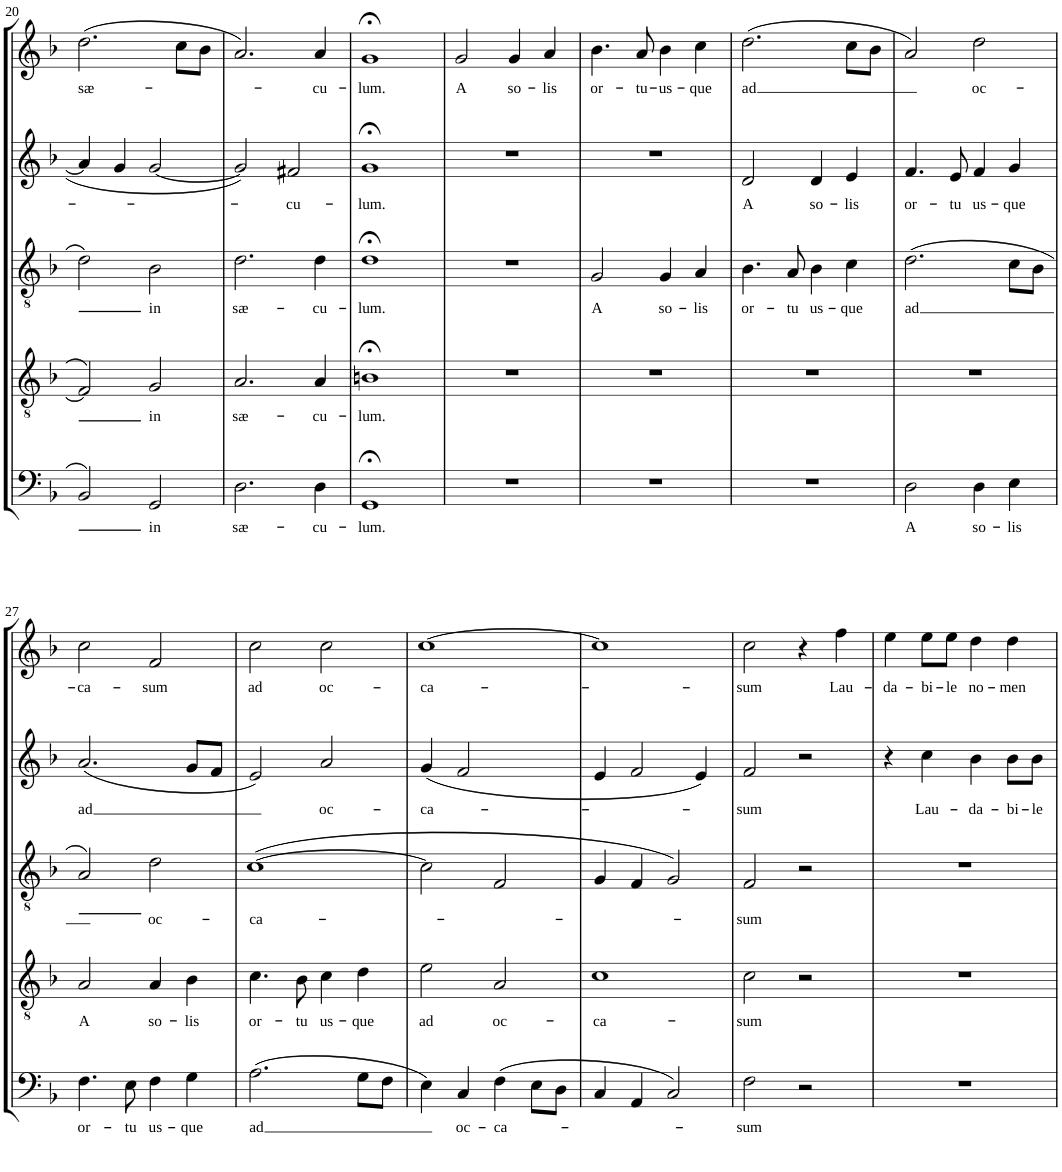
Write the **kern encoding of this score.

**kern	**text	**kern	**text	**kern	**text	**kern	**text	**kern	**text
*part5	*part5	*part4	*part4	*part3	*part3	*part2	*part2	*part1	*part1
*staff5	*staff5	*staff4	*staff4	*staff3	*staff3	*staff2	*staff2	*staff1	*staff1
*I"Basso	*	*I"Tenore	*	*I"Alto	*	*I"Alto	*	*I"Canto	*
!!LO:PB:g=z
*clefF4	*	*clefGv2	*	*clefGv2	*	*clefG2	*	*clefG2	*
*Trd7c12	*	*	*	*	*	*	*	*	*
*k[b-]	*	*k[b-]	*	*k[b-]	*	*k[b-]	*	*k[b-]	*
*F:	*	*F:	*	*F:	*	*F:	*	*F:	*
*M4/4	*	*M4/4	*	*M4/4	*	*M4/4	*	*M4/4	*
*met(c)	*	*met(c)	*	*met(c)	*	*met(c)	*	*met(c)	*
=20	=20	=20	=20	=20	=20	=20	=20	=20	=20
!	!	!	!	!	!	!	!LO:LY:b	!	!LO:LY:b
2BB-/	.	2F/]	.	2d\	.	4a/]	-­-	(2.dd\	sæ-
.	.	.	.	.	.	4g/	.	.	.
!	!LO:LY:b	!	!LO:LY:b	!	!LO:LY:b	!	!	!	!
2GG/	in	2G/	in	2B-\	in	[2g/	.	.	.
.	.	.	.	.	.	.	.	8cc\L	.
.	.	.	.	.	.	.	.	8b-\J	.
=21	=21	=21	=21	=21	=21	=21	=21	=21	=21
!	!LO:LY:b	!	!LO:LY:b	!	!LO:LY:b	!	!	!	!
2.D\	sæ-	2.A/	sæ-	2.d\	sæ-	2g/]	.	2.a/)	.
!	!	!	!	!	!	!	!LO:LY:b	!	!
.	.	.	.	.	.	2f#X/	-cu-	.	.
!	!LO:LY:b	!	!LO:LY:b	!	!LO:LY:b	!	!	!	!LO:LY:b
4D\	-cu-	4A/	-cu-	4d\	-cu-	.	.	4a/	-cu-
=22	=22	=22	=22	=22	=22	=22	=22	=22	=22
!	!LO:LY:b	!	!LO:LY:b	!	!LO:LY:b	!	!LO:LY:b	!	!LO:LY:b
1GG;<	-lum.	1Bn;<	-lum.	1d;<	-lum.	1g;<	-lum.	1g;<	-lum.
=23	=23	=23	=23	=23	=23	=23	=23	=23	=23
!	!	!	!	!	!	!	!	!	!LO:LY:b
1r	.	1r	.	1r	.	1r	.	2g/	A
!	!	!	!	!	!	!	!	!	!LO:LY:b
.	.	.	.	.	.	.	.	4g/	so-
!	!	!	!	!	!	!	!	!	!LO:LY:b
.	.	.	.	.	.	.	.	4a/	-lis
=24	=24	=24	=24	=24	=24	=24	=24	=24	=24
!	!	!	!	!	!LO:LY:b	!	!	!	!LO:LY:b
1r	.	1r	.	2G/	A	1r	.	4.b-\	or-
!	!	!	!	!	!	!	!	!	!LO:LY:b
.	.	.	.	.	.	.	.	8a/	-tu-
!	!	!	!	!	!LO:LY:b	!	!	!	!LO:LY:b
.	.	.	.	4G/	so-	.	.	4b-\	-us-
!	!	!	!	!	!LO:LY:b	!	!	!	!LO:LY:b
.	.	.	.	4A/	-lis	.	.	4cc\	-que
=25	=25	=25	=25	=25	=25	=25	=25	=25	=25
!	!	!	!	!	!LO:LY:b	!	!LO:LY:b	!	!LO:LY:b
1r	.	1r	.	4.B-\	or-	2d/	A	(2.dd\	ad
!	!	!	!	!	!LO:LY:b	!	!	!	!
.	.	.	.	8A/	-tu	.	.	.	.
!	!	!	!	!	!LO:LY:b	!	!LO:LY:b	!	!
.	.	.	.	4B-\	us-	4d/	so-	.	.
!	!	!	!	!	!LO:LY:b	!	!LO:LY:b	!	!
.	.	.	.	4c\	-que	4e/	-lis	8cc\L	.
.	.	.	.	.	.	.	.	8b-\J	.
=26	=26	=26	=26	=26	=26	=26	=26	=26	=26
!	!LO:LY:b	!	!	!	!LO:LY:b	!	!LO:LY:b	!	!
2D\	A	1r	.	(2.d\	ad	4.f/	or-	2a/)	.
!	!	!	!	!	!	!	!LO:LY:b	!	!
.	.	.	.	.	.	8e/	-tu	.	.
!	!LO:LY:b	!	!	!	!	!	!LO:LY:b	!	!LO:LY:b
4D\	so-	.	.	.	.	4f/	us-	2dd\	oc-
!	!LO:LY:b	!	!	!	!	!	!LO:LY:b	!	!
4E\	-lis	.	.	8c\L	.	4g/	-que	.	.
.	.	.	.	8B-\J	.	.	.	.	.
!!LO:LB:g=z
=27	=27	=27	=27	=27	=27	=27	=27	=27	=27
!	!LO:LY:b	!	!LO:LY:b	!	!	!	!LO:LY:b	!	!LO:LY:b
4.F\	or-	2A/	A	2A/)	.	(2.a/	ad	2cc\	-ca-
!	!LO:LY:b	!	!	!	!	!	!	!	!
8E\	-tu	.	.	.	.	.	.	.	.
!	!LO:LY:b	!	!LO:LY:b	!	!LO:LY:b	!	!	!	!LO:LY:b
4F\	us-	4A/	so-	2d\	oc-	.	.	2f/	-sum
!	!LO:LY:b	!	!LO:LY:b	!	!	!	!	!	!
4G\	-que	4B-\	-lis	.	.	8g/L	.	.	.
.	.	.	.	.	.	8f/J	.	.	.
=28	=28	=28	=28	=28	=28	=28	=28	=28	=28
!	!LO:LY:b	!	!LO:LY:b	!	!LO:LY:b	!	!	!	!LO:LY:b
(2.A\	ad	4.c\	or-	([1c	-ca-	2e/)	.	2cc\	ad
!	!	!	!LO:LY:b	!	!	!	!	!	!
.	.	8B-\	-tu	.	.	.	.	.	.
!	!	!	!LO:LY:b	!	!	!	!LO:LY:b	!	!LO:LY:b
.	.	4c\	us-	.	.	2a/	oc-	2cc\	oc-
!	!	!	!LO:LY:b	!	!	!	!	!	!
8G\L	.	4d\	-que	.	.	.	.	.	.
8F\J	.	.	.	.	.	.	.	.	.
=29	=29	=29	=29	=29	=29	=29	=29	=29	=29
!	!	!	!LO:LY:b	!	!	!	!LO:LY:b	!	!LO:LY:b
4E\)	.	2e\	ad	2c\]	.	(4g/	-ca-	[1cc	-ca-
!	!LO:LY:b	!	!	!	!	!	!	!	!
4C/	oc-	.	.	.	.	2f/	.	.	.
!	!LO:LY:b	!	!LO:LY:b	!	!	!	!	!	!
(4F\	-ca-	2A/	oc-	2F/	.	.	.	.	.
8E\L	.	.	.	.	.	4ryy	.	.	.
8D\J	.	.	.	.	.	.	.	.	.
=30	=30	=30	=30	=30	=30	=30	=30	=30	=30
!	!	!	!LO:LY:b	!	!	!	!	!	!
4C/	.	1c	-ca-	4G/	.	4e/	.	1cc]	.
4AA/	.	.	.	4F/	.	2f/	.	.	.
2C/)	.	.	.	2G/)	.	.	.	.	.
.	.	.	.	.	.	4e/)	.	.	.
=31	=31	=31	=31	=31	=31	=31	=31	=31	=31
!	!LO:LY:b	!	!LO:LY:b	!	!LO:LY:b	!	!LO:LY:b	!	!LO:LY:b
2F\	-sum	2c\	-sum	2F/	-sum	2f/	-sum	2cc\	-sum
2r	.	2r	.	2r	.	2r	.	4r	.
!	!	!	!	!	!	!	!	!	!LO:LY:b
.	.	.	.	.	.	.	.	4ff\	Lau-
=32	=32	=32	=32	=32	=32	=32	=32	=32	=32
!	!	!	!	!	!	!	!	!	!LO:LY:b
1r	.	1r	.	1r	.	4r	.	4ee\	-da-
!	!	!	!	!	!	!	!LO:LY:b	!	!LO:LY:b
.	.	.	.	.	.	4cc\	Lau-	8ee\L	-bi-
!	!	!	!	!	!	!	!	!	!LO:LY:b
.	.	.	.	.	.	.	.	8ee\J	-le
!	!	!	!	!	!	!	!LO:LY:b	!	!LO:LY:b
.	.	.	.	.	.	4b-\	-da-	4dd\	no-
!	!	!	!	!	!	!	!LO:LY:b	!	!LO:LY:b
.	.	.	.	.	.	8b-\L	-bi-	4dd\	-men
!	!	!	!	!	!	!	!LO:LY:b	!	!
.	.	.	.	.	.	8b-\J	-le	.	.
=	=	=	=	=	=	=	=	=	=
*-	*-	*-	*-	*-	*-	*-	*-	*-	*-
